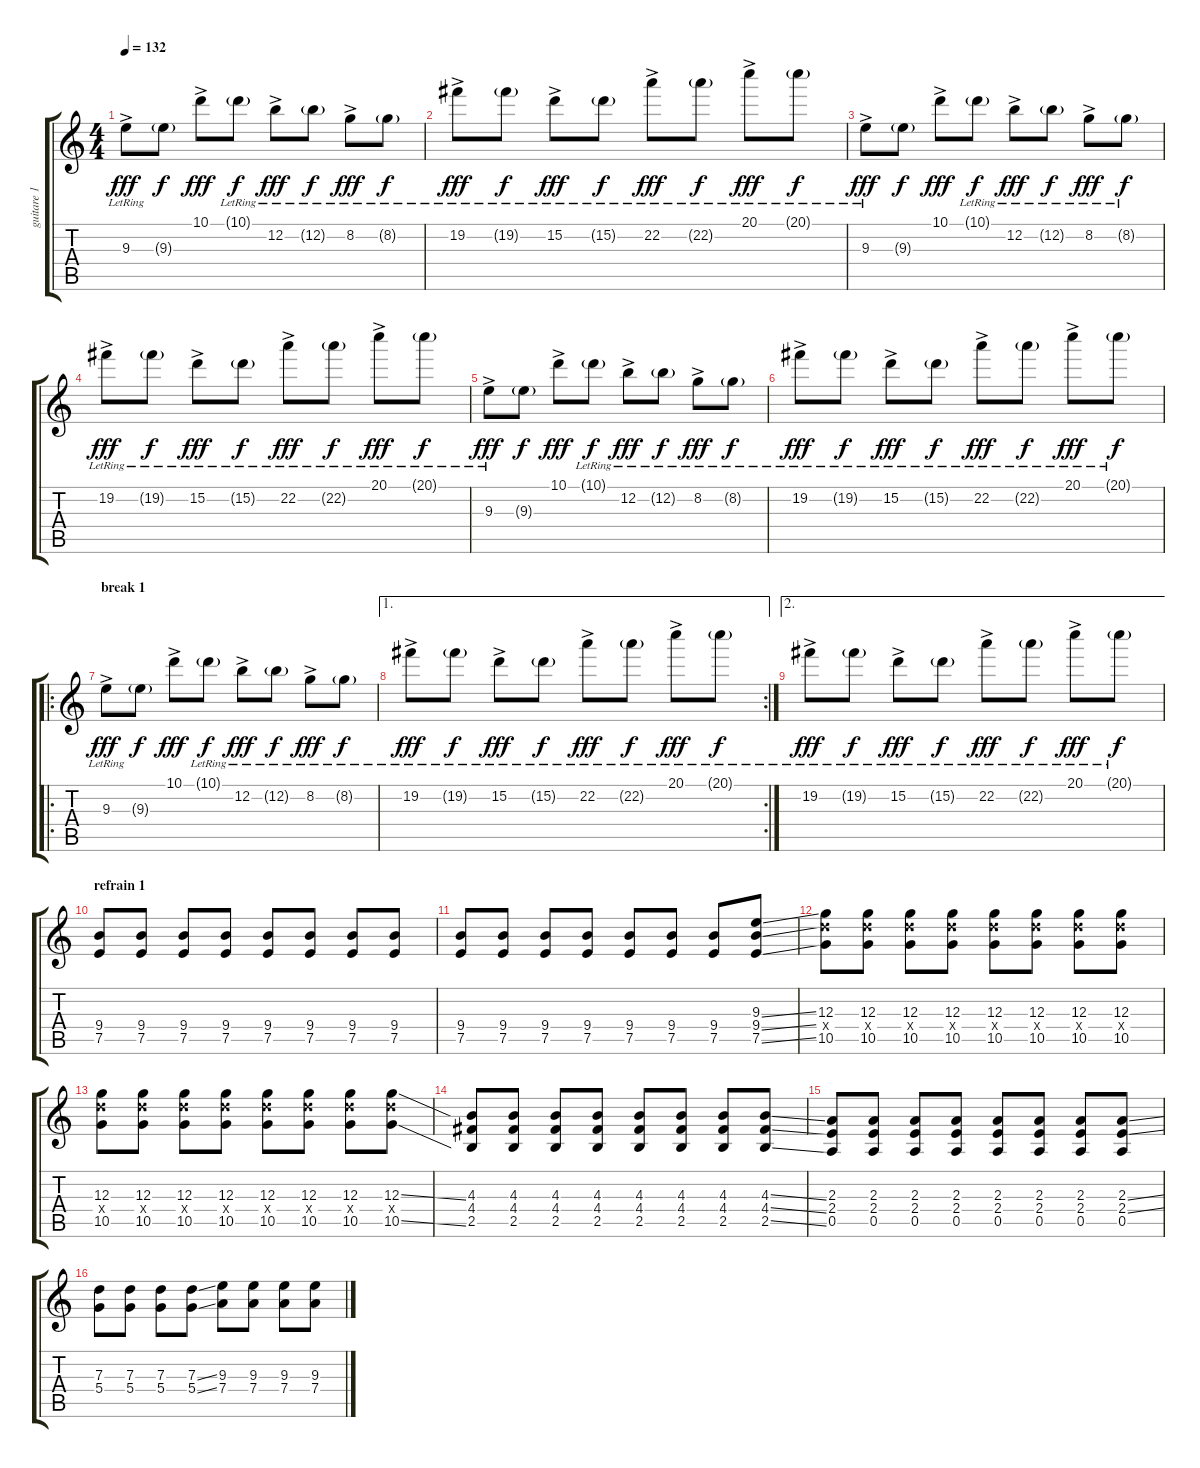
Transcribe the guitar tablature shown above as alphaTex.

\track ("guitare 1" "guitare 1") {instrument overdrivenguitar}
\staff {score tabs}
\tuning (E4 B3 G3 D3 A2 E2) {hide}
\ts (4 4)
\tempo 132
\clef g2
\ks c
9.3{ac lr}.8{dy fff} 9.3{g}.8{dy f} 10.1{ac}.8{dy fff} 10.1{g lr}.8{dy f} 12.2{ac lr}.8{dy fff} 12.2{g lr}.8{dy f} 8.2{ac lr}.8{dy fff} 8.2{g lr}.8{dy f} |
19.2{ac lr}.8{dy fff} 19.2{g lr}.8{dy f} 15.2{ac lr}.8{dy fff} 15.2{g lr}.8{dy f} 22.2{ac lr}.8{dy fff} 22.2{g lr}.8{dy f} 20.1{ac lr}.8{dy fff} 20.1{g lr}.8{dy f} |
9.3{ac lr}.8{dy fff} 9.3{g}.8{dy f} 10.1{ac}.8{dy fff} 10.1{g lr}.8{dy f} 12.2{ac lr}.8{dy fff} 12.2{g lr}.8{dy f} 8.2{ac lr}.8{dy fff} 8.2{g lr}.8{dy f} |
19.2{ac lr}.8{dy fff} 19.2{g lr}.8{dy f} 15.2{ac lr}.8{dy fff} 15.2{g lr}.8{dy f} 22.2{ac lr}.8{dy fff} 22.2{g lr}.8{dy f} 20.1{ac lr}.8{dy fff} 20.1{g lr}.8{dy f} |
9.3{ac lr}.8{dy fff} 9.3{g}.8{dy f} 10.1{ac}.8{dy fff} 10.1{g lr}.8{dy f} 12.2{ac lr}.8{dy fff} 12.2{g lr}.8{dy f} 8.2{ac lr}.8{dy fff} 8.2{g lr}.8{dy f} |
19.2{ac lr}.8{dy fff} 19.2{g lr}.8{dy f} 15.2{ac lr}.8{dy fff} 15.2{g lr}.8{dy f} 22.2{ac lr}.8{dy fff} 22.2{g lr}.8{dy f} 20.1{ac lr}.8{dy fff} 20.1{g lr}.8{dy f} |
\ro
\section ("" "break 1")
9.3{ac lr}.8{dy fff} 9.3{g}.8{dy f} 10.1{ac}.8{dy fff} 10.1{g lr}.8{dy f} 12.2{ac lr}.8{dy fff} 12.2{g lr}.8{dy f} 8.2{ac lr}.8{dy fff} 8.2{g lr}.8{dy f} |
\ae 1
\rc 2
19.2{ac lr}.8{dy fff} 19.2{g lr}.8{dy f} 15.2{ac lr}.8{dy fff} 15.2{g lr}.8{dy f} 22.2{ac lr}.8{dy fff} 22.2{g lr}.8{dy f} 20.1{ac lr}.8{dy fff} 20.1{g lr}.8{dy f} |
\ae 2
19.2{ac lr}.8{dy fff} 19.2{g lr}.8{dy f} 15.2{ac lr}.8{dy fff} 15.2{g lr}.8{dy f} 22.2{ac lr}.8{dy fff} 22.2{g lr}.8{dy f} 20.1{ac lr}.8{dy fff} 20.1{g lr}.8{dy f} |
\section ("" "refrain 1")
(9.4 7.5).8{instrument distortionguitar} (9.4 7.5).8 (9.4 7.5).8 (9.4 7.5).8 (9.4 7.5).8 (9.4 7.5).8 (9.4 7.5).8 (9.4 7.5).8 |
(9.4 7.5).8{instrument distortionguitar} (9.4 7.5).8 (9.4 7.5).8 (9.4 7.5).8 (9.4 7.5).8 (9.4 7.5).8 (9.4 7.5).8 (9.3{ss} 9.4{ss} 7.5{ss}).8 |
(12.3 12.4{x} 10.5).8 (12.3 12.4{x} 10.5).8 (12.3 12.4{x} 10.5).8 (12.3 12.4{x} 10.5).8 (12.3 12.4{x} 10.5).8 (12.3 12.4{x} 10.5).8 (12.3 12.4{x} 10.5).8 (12.3 12.4{x} 10.5).8 |
(12.3 12.4{x} 10.5).8 (12.3 12.4{x} 10.5).8 (12.3 12.4{x} 10.5).8 (12.3 12.4{x} 10.5).8 (12.3 12.4{x} 10.5).8 (12.3 12.4{x} 10.5).8 (12.3 12.4{x} 10.5).8 (12.3{ss} 12.4{x} 10.5{ss}).8 |
(4.3 4.4 2.5).8 (4.3 4.4 2.5).8 (4.3 4.4 2.5).8 (4.3 4.4 2.5).8 (4.3 4.4 2.5).8 (4.3 4.4 2.5).8 (4.3 4.4 2.5).8 (4.3{ss} 4.4{ss} 2.5{ss}).8 |
(2.3 2.4 0.5).8 (2.3 2.4 0.5).8 (2.3 2.4 0.5).8 (2.3 2.4 0.5).8 (2.3 2.4 0.5).8 (2.3 2.4 0.5).8 (2.3 2.4 0.5).8 (2.3{ss} 2.4{ss} 0.5).8 |
(7.3 5.4).8 (7.3 5.4).8 (7.3 5.4).8 (7.3{ss} 5.4{ss}).8 (9.3 7.4).8 (9.3 7.4).8 (9.3 7.4).8 (9.3 7.4{ss}).8
